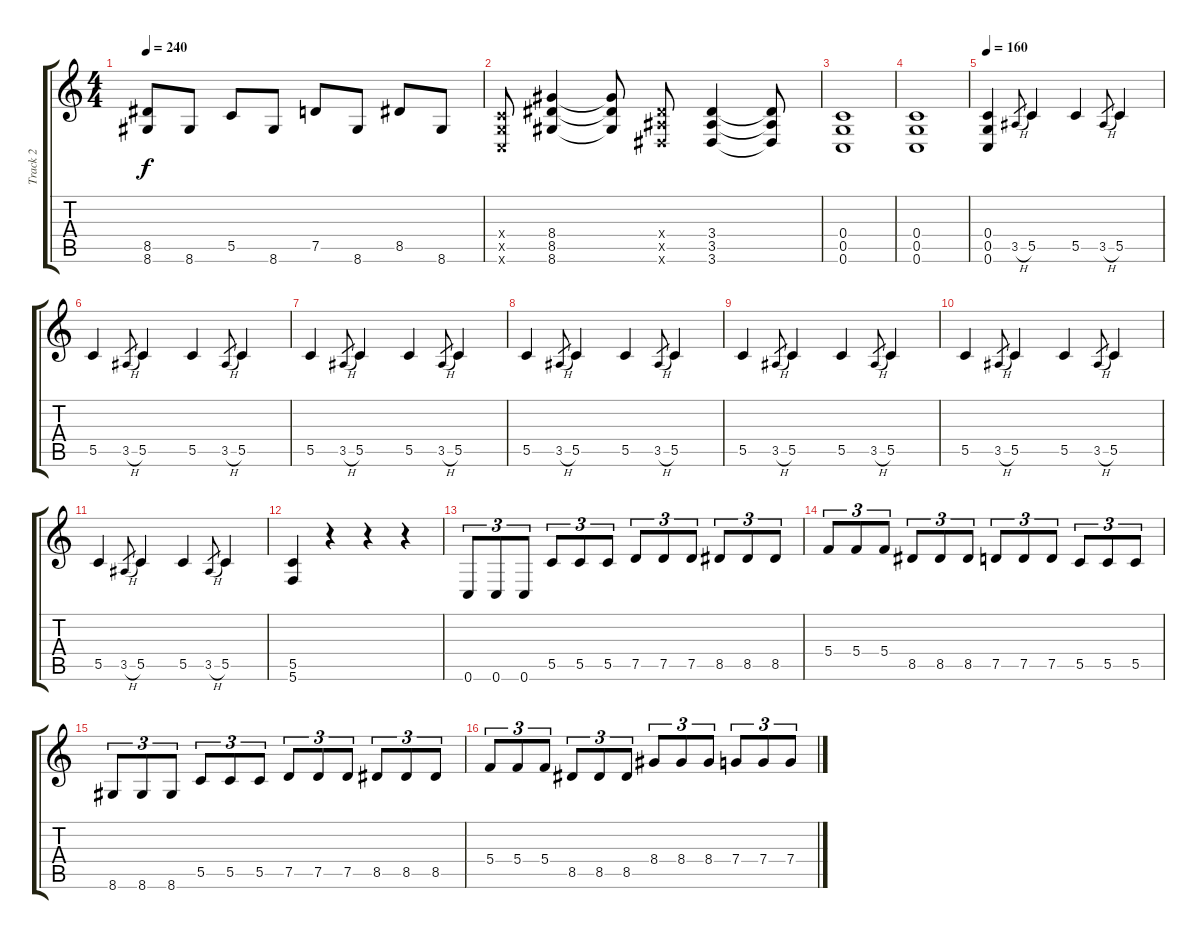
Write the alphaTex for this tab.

\track ("Track 2" "Track 2") {instrument distortionguitar}
\staff {score tabs}
\tuning (D4 A3 F3 C3 G2 C2) {hide}
\ts (4 4)
\tempo 240
\clef g2
\ks c
(8.5{t} 8.6{t}).8{dy f} 8.6.8 5.5.8 8.6.8 7.5.8 8.6.8 8.5.8 8.6.8 |
(0.4{x} 0.5{x} 0.6{x}).8 (8.4 8.5 8.6).4 (8.4{t} 8.5{t} 8.6{t}).8 (3.4{x} 3.5{x} 3.6{x}).8 (3.4 3.5 3.6).4 (3.4{t} 3.5{t} 3.6{t}).8 |
(0.4 0.5 0.6).1 |
(0.4 0.5 0.6).1 |
\tempo 160
(0.4 0.5 0.6).4 3.5{h}.8{gr} 5.5.4 5.5.4 3.5{h}.8{gr} 5.5.4 |
5.5.4 3.5{h}.8{gr} 5.5.4 5.5.4 3.5{h}.8{gr} 5.5.4 |
5.5.4 3.5{h}.8{gr} 5.5.4 5.5.4 3.5{h}.8{gr} 5.5.4 |
5.5.4 3.5{h}.8{gr} 5.5.4 5.5.4 3.5{h}.8{gr} 5.5.4 |
5.5.4 3.5{h}.8{gr} 5.5.4 5.5.4 3.5{h}.8{gr} 5.5.4 |
5.5.4 3.5{h}.8{gr} 5.5.4 5.5.4 3.5{h}.8{gr} 5.5.4 |
5.5.4 3.5{h}.8{gr} 5.5.4 5.5.4 3.5{h}.8{gr} 5.5.4 |
(5.5 5.6).4 r.4 r.4 r.4 |
0.6.8{tu (3 2)} 0.6.8{tu (3 2)} 0.6.8{tu (3 2)} 5.5.8{tu (3 2)} 5.5.8{tu (3 2)} 5.5.8{tu (3 2)} 7.5.8{tu (3 2)} 7.5.8{tu (3 2)} 7.5.8{tu (3 2)} 8.5.8{tu (3 2)} 8.5.8{tu (3 2)} 8.5.8{tu (3 2)} |
5.4.8{tu (3 2)} 5.4.8{tu (3 2)} 5.4.8{tu (3 2)} 8.5.8{tu (3 2)} 8.5.8{tu (3 2)} 8.5.8{tu (3 2)} 7.5.8{tu (3 2)} 7.5.8{tu (3 2)} 7.5.8{tu (3 2)} 5.5.8{tu (3 2)} 5.5.8{tu (3 2)} 5.5.8{tu (3 2)} |
8.6.8{tu (3 2)} 8.6.8{tu (3 2)} 8.6.8{tu (3 2)} 5.5.8{tu (3 2)} 5.5.8{tu (3 2)} 5.5.8{tu (3 2)} 7.5.8{tu (3 2)} 7.5.8{tu (3 2)} 7.5.8{tu (3 2)} 8.5.8{tu (3 2)} 8.5.8{tu (3 2)} 8.5.8{tu (3 2)} |
5.4.8{tu (3 2)} 5.4.8{tu (3 2)} 5.4.8{tu (3 2)} 8.5.8{tu (3 2)} 8.5.8{tu (3 2)} 8.5.8{tu (3 2)} 8.4.8{tu (3 2)} 8.4.8{tu (3 2)} 8.4.8{tu (3 2)} 7.4.8{tu (3 2)} 7.4.8{tu (3 2)} 7.4.8{tu (3 2)}
